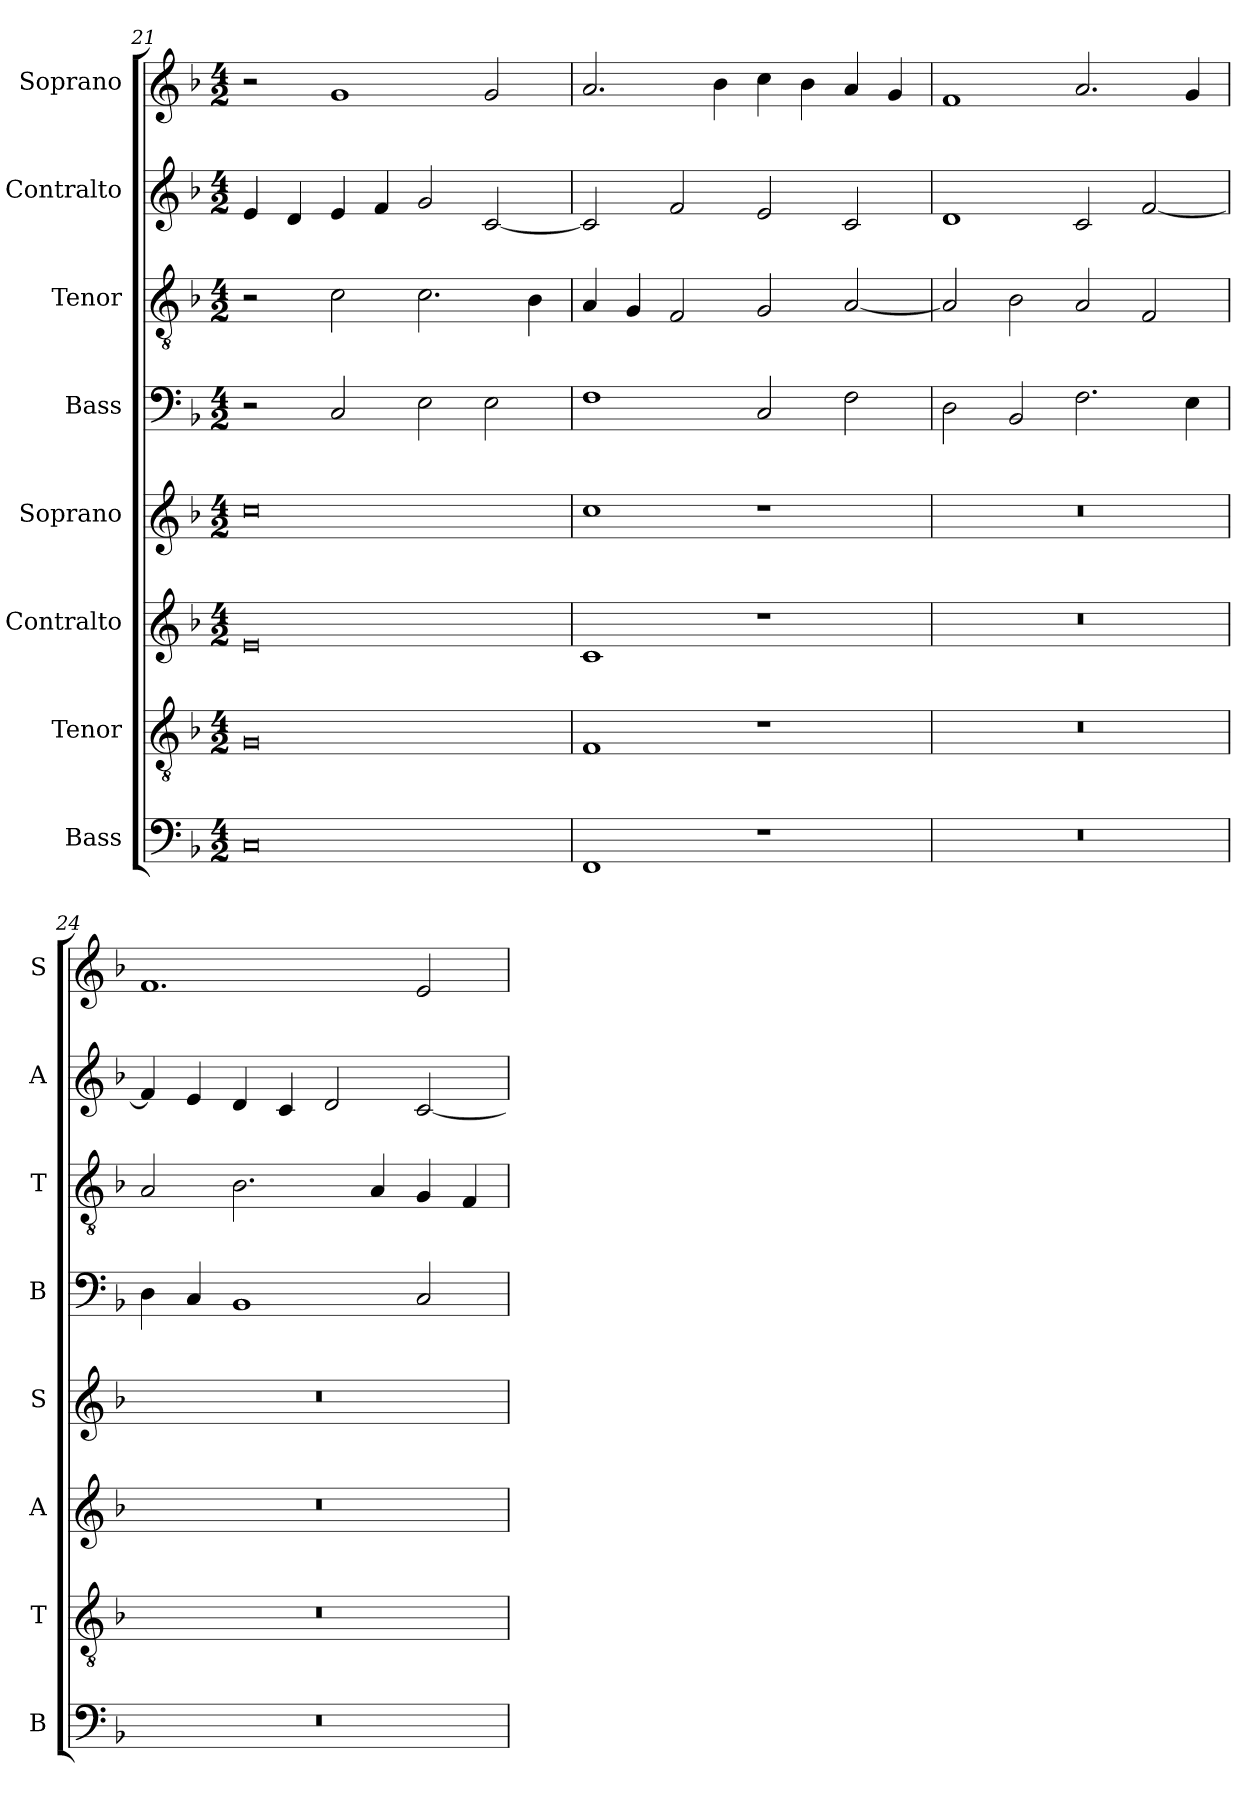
**kern	**kern	**kern	**kern	**kern	**kern	**kern	**kern
*part8	*part7	*part6	*part5	*part4	*part3	*part2	*part1
*staff8	*staff7	*staff6	*staff5	*staff4	*staff3	*staff2	*staff1
*I"Bass	*I"Tenor	*I"Contralto	*I"Soprano	*I"Bass	*I"Tenor	*I"Contralto	*I"Soprano
*I'B	*I'T	*I'A	*I'S	*I'B	*I'T	*I'A	*I'S
*clefF4	*clefGv2	*clefG2	*clefG2	*clefF4	*clefGv2	*clefG2	*clefG2
*k[b-]	*k[b-]	*k[b-]	*k[b-]	*k[b-]	*k[b-]	*k[b-]	*k[b-]
*F:ion	*F:ion	*F:ion	*F:ion	*F:ion	*F:ion	*F:ion	*F:ion
*M4/2	*M4/2	*M4/2	*M4/2	*M4/2	*M4/2	*M4/2	*M4/2
=21	=21	=21	=21	=21	=21	=21	=21
0C	0G	0e	0cc	2r	2r	4e	2r
.	.	.	.	.	.	4d	.
.	.	.	.	2C	2c	4e	1g
.	.	.	.	.	.	4f	.
.	.	.	.	2E	2.c	2g	.
.	.	.	.	2E	.	[2c	2g
.	.	.	.	.	4B-	.	.
=22	=22	=22	=22	=22	=22	=22	=22
1FF	1F	1c	1cc	1F	4A	2c]	2.a
.	.	.	.	.	4G	.	.
.	.	.	.	.	2F	2f	.
.	.	.	.	.	.	.	4b-
1r	1r	1r	1r	2C	2G	2e	4cc
.	.	.	.	.	.	.	4b-
.	.	.	.	2F	[2A	2c	4a
.	.	.	.	.	.	.	4g
=23	=23	=23	=23	=23	=23	=23	=23
0r	0r	0r	0r	2D	2A]	1d	1f
.	.	.	.	2BB-	2B-	.	.
.	.	.	.	2.F	2A	2c	2.a
.	.	.	.	.	2F	[2f	.
.	.	.	.	4E	.	.	4g
=24	=24	=24	=24	=24	=24	=24	=24
0r	0r	0r	0r	4D	2A	4f]	1.f
.	.	.	.	4C	.	4e	.
.	.	.	.	1BB-	2.B-	4d	.
.	.	.	.	.	.	4c	.
.	.	.	.	.	.	2d	.
.	.	.	.	.	4A	.	.
.	.	.	.	2C	4G	[2c	2e
.	.	.	.	.	4F	.	.
=	=	=	=	=	=	=	=
*-	*-	*-	*-	*-	*-	*-	*-
